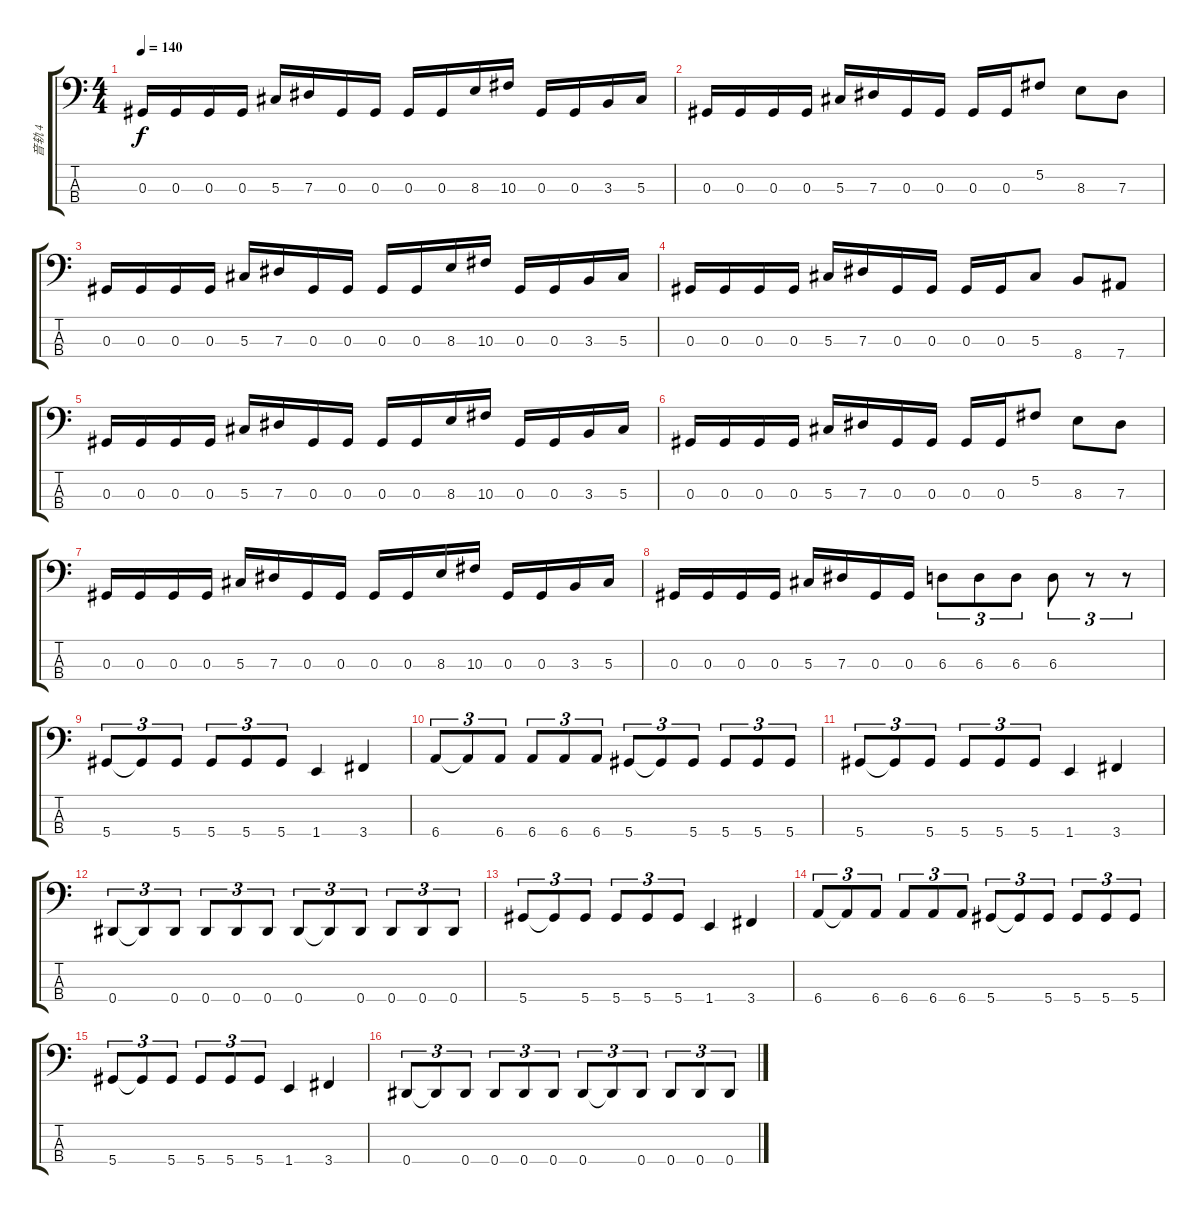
\track ("音轨 4" "音轨 4") {instrument electricbasspick}
\staff {score tabs}
\tuning (Gb2 Db2 Ab1 Eb1) {hide}
\ts (4 4)
\tempo 140
\clef f4
\ks c
0.3.16{dy f} 0.3.16 0.3.16 0.3.16 5.3.16 7.3.16 0.3.16 0.3.16 0.3.16 0.3.16 8.3.16 10.3.16 0.3.16 0.3.16 3.3.16 5.3.16 |
0.3.16 0.3.16 0.3.16 0.3.16 5.3.16 7.3.16 0.3.16 0.3.16 0.3.16 0.3.16 5.2.8 8.3.8 7.3.8 |
0.3.16 0.3.16 0.3.16 0.3.16 5.3.16 7.3.16 0.3.16 0.3.16 0.3.16 0.3.16 8.3.16 10.3.16 0.3.16 0.3.16 3.3.16 5.3.16 |
0.3.16 0.3.16 0.3.16 0.3.16 5.3.16 7.3.16 0.3.16 0.3.16 0.3.16 0.3.16 5.3.8 8.4.8 7.4.8 |
0.3.16 0.3.16 0.3.16 0.3.16 5.3.16 7.3.16 0.3.16 0.3.16 0.3.16 0.3.16 8.3.16 10.3.16 0.3.16 0.3.16 3.3.16 5.3.16 |
0.3.16 0.3.16 0.3.16 0.3.16 5.3.16 7.3.16 0.3.16 0.3.16 0.3.16 0.3.16 5.2.8 8.3.8 7.3.8 |
0.3.16 0.3.16 0.3.16 0.3.16 5.3.16 7.3.16 0.3.16 0.3.16 0.3.16 0.3.16 8.3.16 10.3.16 0.3.16 0.3.16 3.3.16 5.3.16 |
0.3.16 0.3.16 0.3.16 0.3.16 5.3.16 7.3.16 0.3.16 0.3.16 6.3.8{tu (3 2)} 6.3.8{tu (3 2)} 6.3.8{tu (3 2)} 6.3.8{tu (3 2)} r.8{tu (3 2)} r.8{tu (3 2)} |
5.4.8{tu (3 2)} 5.4{t}.8{tu (3 2)} 5.4.8{tu (3 2)} 5.4.8{tu (3 2)} 5.4.8{tu (3 2)} 5.4.8{tu (3 2)} 1.4.4 3.4.4 |
6.4.8{tu (3 2)} 6.4{t}.8{tu (3 2)} 6.4.8{tu (3 2)} 6.4.8{tu (3 2)} 6.4.8{tu (3 2)} 6.4.8{tu (3 2)} 5.4.8{tu (3 2)} 5.4{t}.8{tu (3 2)} 5.4.8{tu (3 2)} 5.4.8{tu (3 2)} 5.4.8{tu (3 2)} 5.4.8{tu (3 2)} |
5.4.8{tu (3 2)} 5.4{t}.8{tu (3 2)} 5.4.8{tu (3 2)} 5.4.8{tu (3 2)} 5.4.8{tu (3 2)} 5.4.8{tu (3 2)} 1.4.4 3.4.4 |
0.4.8{tu (3 2)} 0.4{t}.8{tu (3 2)} 0.4.8{tu (3 2)} 0.4.8{tu (3 2)} 0.4.8{tu (3 2)} 0.4.8{tu (3 2)} 0.4.8{tu (3 2)} 0.4{t}.8{tu (3 2)} 0.4.8{tu (3 2)} 0.4.8{tu (3 2)} 0.4.8{tu (3 2)} 0.4.8{tu (3 2)} |
5.4.8{tu (3 2)} 5.4{t}.8{tu (3 2)} 5.4.8{tu (3 2)} 5.4.8{tu (3 2)} 5.4.8{tu (3 2)} 5.4.8{tu (3 2)} 1.4.4 3.4.4 |
6.4.8{tu (3 2)} 6.4{t}.8{tu (3 2)} 6.4.8{tu (3 2)} 6.4.8{tu (3 2)} 6.4.8{tu (3 2)} 6.4.8{tu (3 2)} 5.4.8{tu (3 2)} 5.4{t}.8{tu (3 2)} 5.4.8{tu (3 2)} 5.4.8{tu (3 2)} 5.4.8{tu (3 2)} 5.4.8{tu (3 2)} |
5.4.8{tu (3 2)} 5.4{t}.8{tu (3 2)} 5.4.8{tu (3 2)} 5.4.8{tu (3 2)} 5.4.8{tu (3 2)} 5.4.8{tu (3 2)} 1.4.4 3.4.4 |
0.4.8{tu (3 2)} 0.4{t}.8{tu (3 2)} 0.4.8{tu (3 2)} 0.4.8{tu (3 2)} 0.4.8{tu (3 2)} 0.4.8{tu (3 2)} 0.4.8{tu (3 2)} 0.4{t}.8{tu (3 2)} 0.4.8{tu (3 2)} 0.4.8{tu (3 2)} 0.4.8{tu (3 2)} 0.4.8{tu (3 2)}
